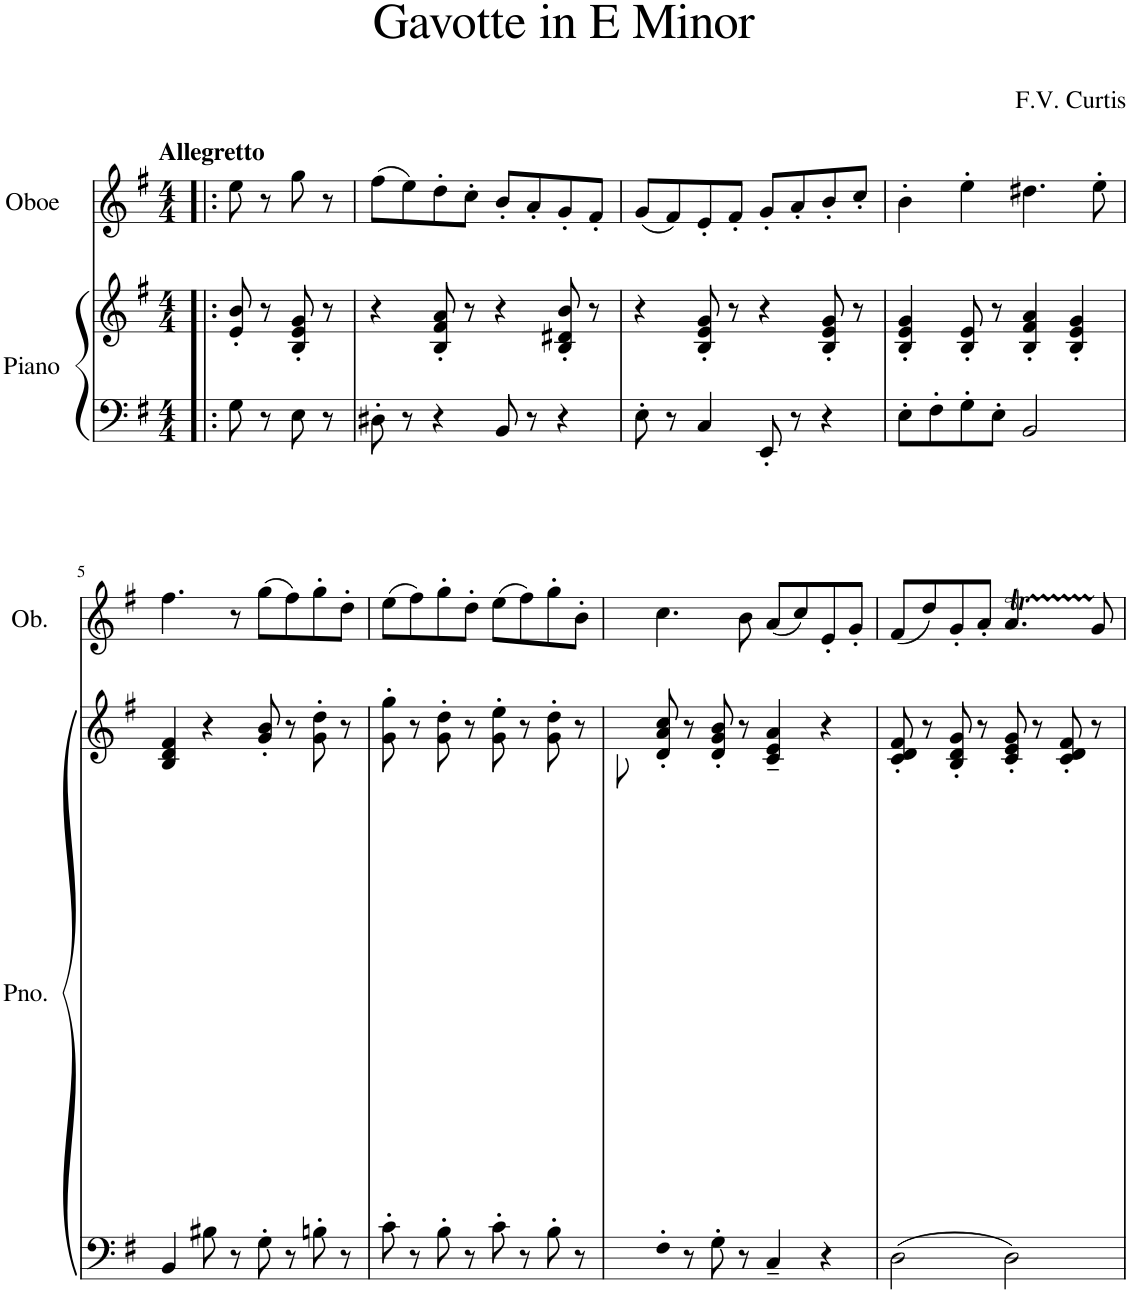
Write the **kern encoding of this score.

**kern	**kern	**kern
*part2	*part2	*part1
*staff3	*staff2	*staff1
*I"Piano	*	*I"Oboe
*I'Pno.	*	*I'Ob.
*clefF4	*clefG2	*clefG2
*k[f#]	*k[f#]	*k[f#]
*M4/4	*M4/4	*M4/4
=1!|:	=1!|:	=1!|:
!	!	!LO:TX:a:B:t=Allegretto
8G\	8e/' 8b/'	8ee\
8r	8r	8r
8E\	8B/' 8e/' 8g/'	8gg\
8r	8r	8r
=2	=2	=2
8D#X'\	4r	(8ff#\L
8r	.	8ee\)
4r	8B/' 8f#/' 8a/'	8dd'\
.	8r	8cc'\J
8BB/	4r	8b'/L
8r	.	8a'/
4r	8B/' 8d#X/' 8b/'	8g'/
.	8r	8f#'/J
=3	=3	=3
8E'\	4r	(8g/L
8r	.	8f#/)
4C/	8B/' 8e/' 8g/'	8e'/
.	8r	8f#'/J
8EE'/	4r	8g'/L
8r	.	8a'/
4r	8B/' 8e/' 8g/'	8b'/
.	8r	8cc'/J
=4	=4	=4
8E'\L	4B/' 4e/' 4g/'	4b'\
8F#'\	.	.
8G'\	8B/' 8e/'	4ee'\
8E'\J	8r	.
2BB/	4B/' 4f#/' 4a/'	4.dd#X\
.	4B/' 4e/' 4g/'	.
.	.	8ee'\
!!LO:LB:g=z
=5	=5	=5
4BB/	4B/ 4d/ 4f#/	4.ff#\
8B#X\	4r	.
8r	.	8r
8G'\	8g/' 8b/'	(8gg\L
8r	8r	8ff#\)
8Bn'\	8g\' 8dd\'	8gg'\
8r	8r	8dd'\J
=6	=6	=6
8c'\	8g\' 8gg\'	(8ee\L
8r	8r	8ff#\)
8B'\	8g\' 8dd\'	8gg'\
8r	8r	8dd'\J
8c'\	8g\' 8ee\'	(8ee\L
8r	8r	8ff#\)
8B'\	8g\' 8dd\'	8gg'\
8r	8r	8b'\J
=7	=7	=7
8F#'\	8d/' 8a/' 8cc/'	4.cc\
8r	8r	.
8G'\	8d/' 8g/' 8b/'	.
8r	8r	8b\
4C~/	4c/~ 4e/~ 4a/~	(8a/L
.	.	8cc/)
4r	4r	8e'/
.	.	8g'/J
=8	=8	=8
2D\	8c/' 8d/' 8f#/'	(8f#/L
.	8r	8dd/)
.	8B/' 8d/' 8g/'	8g'/
.	8r	8a'/J
2D\	8c/' 8e/' 8g/'	4.aT/
.	8r	.
.	8c/' 8d/' 8f#/'	.
.	8r	8gTTT/
=	=	=
*-	*-	*-
